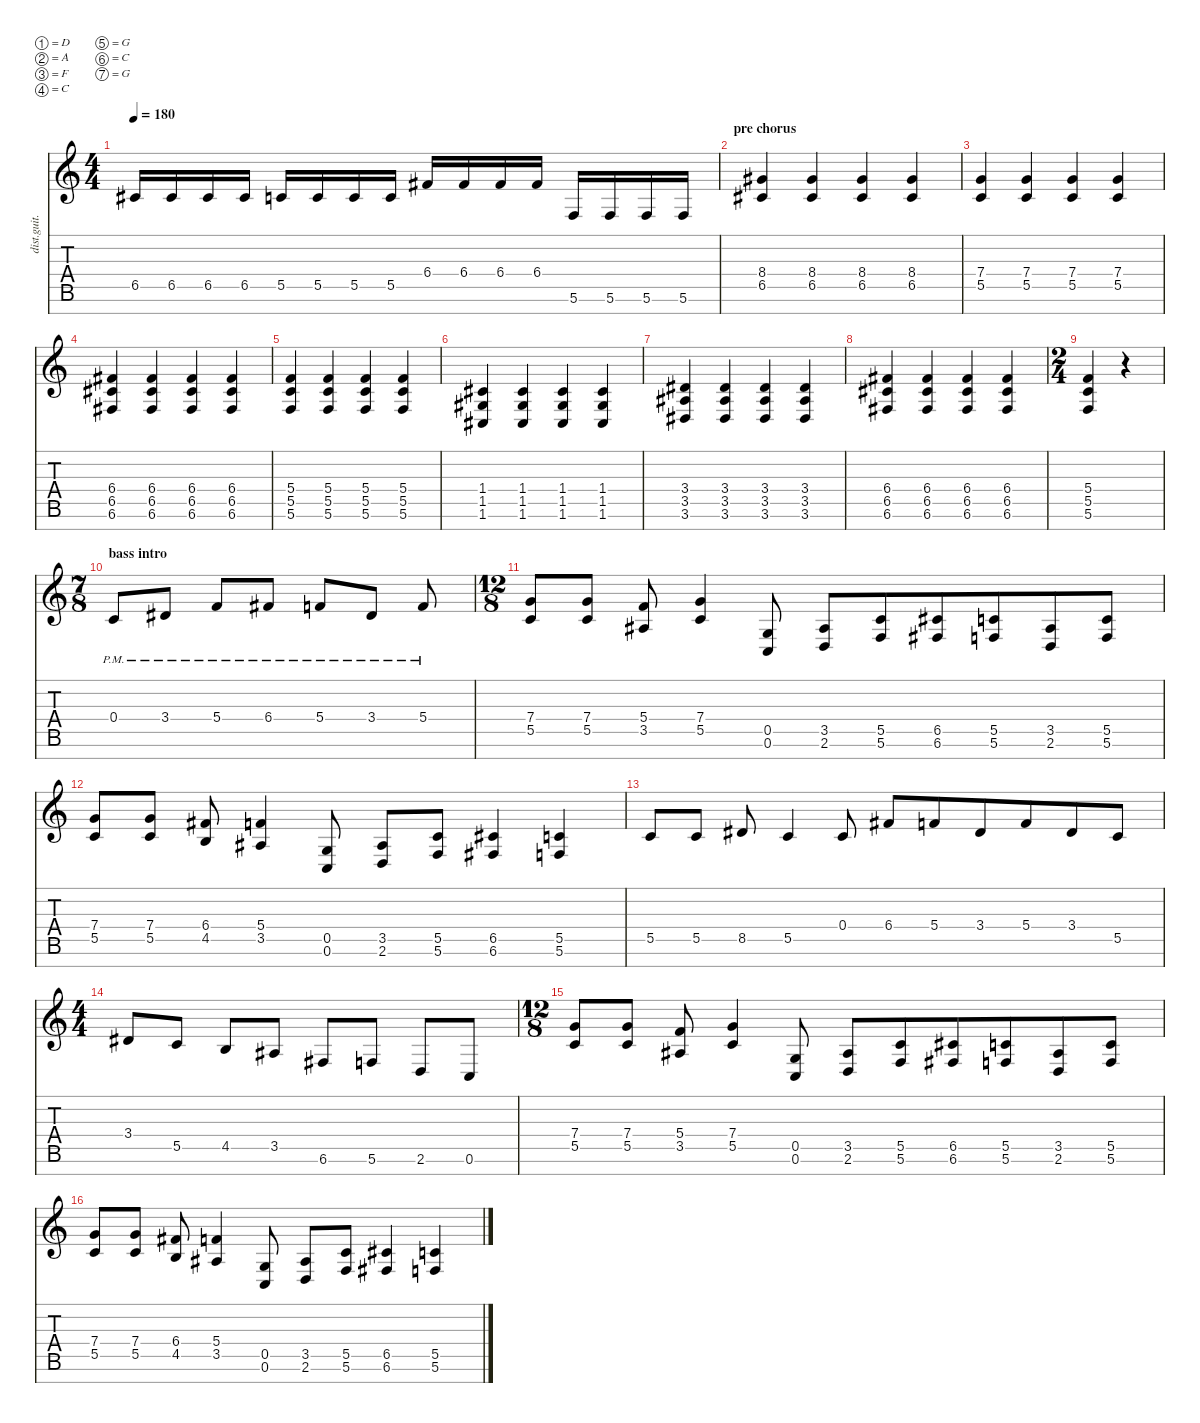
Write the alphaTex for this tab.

\defaultSystemsLayout 4
\hideDynamics
\bracketExtendMode nobrackets
\otherSystemsTrackNameOrientation horizontal
\track ("Sergi" "dist.guit.") {instrument distortionguitar}
\staff {score tabs}
\tuning (D4 A3 F3 C3 G2 C2 G1)
\ts (4 4)
\tempo 180
\clef g2
\ks c
6.5{acc #}.16{dy mf beam Up} 6.5{acc #}.16{beam Up} 6.5{acc #}.16{beam Up} 6.5{acc #}.16{beam Up} 5.5.16{beam Up} 5.5.16{beam Up} 5.5.16{beam Up} 5.5.16{beam Up} 6.4{acc #}.16{beam Up} 6.4{acc #}.16{beam Up} 6.4{acc #}.16{beam Up} 6.4{acc #}.16{beam Up} 5.6.16{beam Up} 5.6.16{beam Up} 5.6.16{beam Up} 5.6.16{beam Up} |
\section ("" "pre chorus")
(8.4{acc #} 6.5{acc #}).4{beam Up} (8.4{acc #} 6.5{acc #}).4{beam Up} (8.4{acc #} 6.5{acc #}).4{beam Up} (8.4{acc #} 6.5{acc #}).4{beam Up} |
(7.4 5.5).4{beam Up} (7.4 5.5).4{beam Up} (7.4 5.5).4{beam Up} (7.4 5.5).4{beam Up} |
(6.4{acc #} 6.5{acc #} 6.6{acc #}).4{beam Up} (6.4{acc #} 6.5{acc #} 6.6{acc #}).4{beam Up} (6.4{acc #} 6.5{acc #} 6.6{acc #}).4{beam Up} (6.4{acc #} 6.5{acc #} 6.6{acc #}).4{beam Up} |
(5.4 5.5 5.6).4{beam Up} (5.4 5.5 5.6).4{beam Up} (5.4 5.5 5.6).4{beam Up} (5.4 5.5 5.6).4{beam Up} |
(1.4{acc #} 1.5{acc #} 1.6{acc #}).4{beam Up} (1.4{acc #} 1.5{acc #} 1.6{acc #}).4{beam Up} (1.4{acc #} 1.5{acc #} 1.6{acc #}).4{beam Up} (1.4{acc #} 1.5{acc #} 1.6{acc #}).4{beam Up} |
(3.4{acc #} 3.5{acc #} 3.6{acc #}).4{beam Up} (3.4{acc #} 3.5{acc #} 3.6{acc #}).4{beam Up} (3.4{acc #} 3.5{acc #} 3.6{acc #}).4{beam Up} (3.4{acc #} 3.5{acc #} 3.6{acc #}).4{beam Up} |
(6.4{acc #} 6.5{acc #} 6.6{acc #}).4{beam Up} (6.4{acc #} 6.5{acc #} 6.6{acc #}).4{beam Up} (6.4{acc #} 6.5{acc #} 6.6{acc #}).4{beam Up} (6.4{acc #} 6.5{acc #} 6.6{acc #}).4{beam Up} |
\ts (2 4)
\beaming (8 2 2 2 2)
(5.4 5.5 5.6).4{beam Up} r.4{beam Up} |
\ts (7 8)
\beaming (8 2 2 2 2)
\section ("" "bass intro")
0.4{pm}.8{beam Up} 3.4{pm acc #}.8{beam Up} 5.4{pm}.8{beam Up} 6.4{pm acc #}.8{beam Up} 5.4{pm}.8{beam Up} 3.4{pm acc #}.8{beam Up} 5.4{pm}.8{beam Up} |
\ts (12 8)
\beaming (8 2 2 2 6)
\section ("" "")
(7.4 5.5).8{beam Up} (7.4 5.5).8{beam Up} (5.4 3.5{acc #}).8{beam Up} (7.4 5.5).4{beam Up} (0.5 0.6).8{beam Up} (3.5{acc #} 2.6{acc #}).8{beam Up} (5.5 5.6).8{beam Up} (6.5{acc #} 6.6{acc #}).8{beam Up} (5.5 5.6).8{beam Up} (3.5{acc #} 2.6{acc #}).8{beam Up} (5.5 5.6).8{beam Up} |
(7.4 5.5).8{beam Up} (7.4 5.5).8{beam Up} (6.4{acc #} 4.5).8{beam Up} (5.4 3.5{acc #}).4{beam Up} (0.5 0.6).8{beam Up} (3.5{acc #} 2.6{acc #}).8{beam Up} (5.5 5.6).8{beam Up} (6.5{acc #} 6.6{acc #}).4{beam Up} (5.5 5.6).4{beam Up} |
5.5.8{beam Up} 5.5.8{beam Up} 8.5{acc #}.8{beam Up} 5.5.4{beam Up} 0.4.8{beam Up} 6.4{acc #}.8{beam Up} 5.4.8{beam Up} 3.4{acc #}.8{beam Up} 5.4.8{beam Up} 3.4{acc #}.8{beam Up} 5.5.8{beam Up} |
\ts (4 4)
\beaming (8 2 2 2 2)
3.4{acc #}.8{beam Up} 5.5.8{beam Up} 4.5.8{beam Up} 3.5{acc #}.8{beam Up} 6.6{acc #}.8{beam Up} 5.6.8{beam Up} 2.6{acc #}.8{beam Up} 0.6.8{beam Up} |
\ts (12 8)
\beaming (8 2 2 2 6)
(7.4 5.5).8{beam Up} (7.4 5.5).8{beam Up} (5.4 3.5{acc #}).8{beam Up} (7.4 5.5).4{beam Up} (0.5 0.6).8{beam Up} (3.5{acc #} 2.6{acc #}).8{beam Up} (5.5 5.6).8{beam Up} (6.5{acc #} 6.6{acc #}).8{beam Up} (5.5 5.6).8{beam Up} (3.5{acc #} 2.6{acc #}).8{beam Up} (5.5 5.6).8{beam Up} |
(7.4 5.5).8{beam Up} (7.4 5.5).8{beam Up} (6.4{acc #} 4.5).8{beam Up} (5.4 3.5{acc #}).4{beam Up} (0.5 0.6).8{beam Up} (3.5{acc #} 2.6{acc #}).8{beam Up} (5.5 5.6).8{beam Up} (6.5{acc #} 6.6{acc #}).4{beam Up} (5.5 5.6).4{beam Up}
